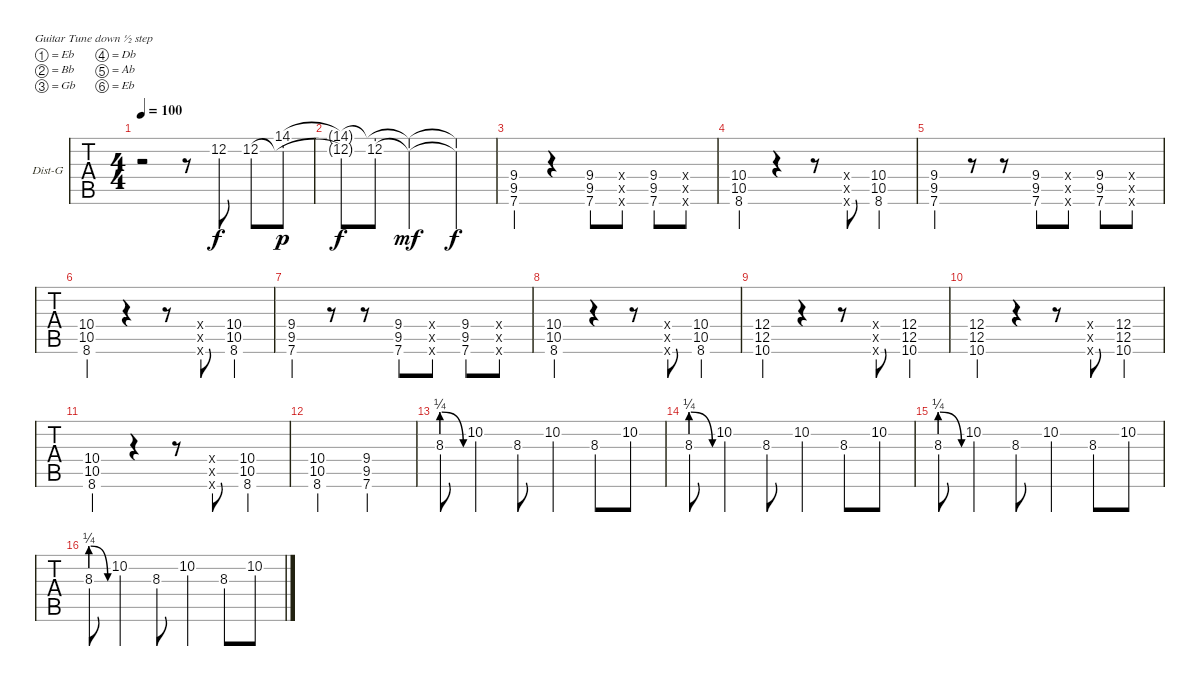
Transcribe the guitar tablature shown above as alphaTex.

\bracketExtendMode groupsimilarinstruments
\firstSystemTrackNameOrientation horizontal
\otherSystemsTrackNameOrientation horizontal
\track ("Distortion Guitar" "Dist-G") {instrument overdrivenguitar}
\staff {tabs}
\tuning (Eb4 Bb3 Gb3 Db3 Ab2 Eb2)
\ts (4 4)
\tempo 100
\clef g2
\ks c
r.2{dy f} r.8 12.2.8 12.2.8 (14.1 12.2{t}).8{dy p} |
(12.2{t} 14.1{t}).8{dy f} (14.1{t} 12.2).8 (14.1{t} 12.2{t}).2{dy mf} (14.1{t} 12.2{t}).4{dy f} |
(9.4 9.5 7.6).4 r.4 (9.4 9.5 7.6).8 (9.4{x} 9.5{x} 7.6{x}).8 (9.4 9.5 7.6).8 (9.4{x} 9.5{x} 7.6{x}).8 |
(10.4 10.5 8.6).4 r.4 r.8 (0.4{x} 0.5{x} 0.6{x}).8 (10.4 10.5 8.6).4 |
(9.4 9.5 7.6).4 r.8 r.8 (9.4 9.5 7.6).8 (9.4{x} 9.5{x} 7.6{x}).8 (9.4 9.5 7.6).8 (9.4{x} 9.5{x} 7.6{x}).8 |
(10.4 10.5 8.6).4 r.4 r.8 (0.4{x} 0.5{x} 0.6{x}).8 (10.4 10.5 8.6).4 |
(9.4 9.5 7.6).4 r.8 r.8 (9.4 9.5 7.6).8 (9.4{x} 9.5{x} 7.6{x}).8 (9.4 9.5 7.6).8 (9.4{x} 9.5{x} 7.6{x}).8 |
(10.4 10.5 8.6).4 r.4 r.8 (0.4{x} 0.5{x} 0.6{x}).8 (10.4 10.5 8.6).4 |
(12.4 12.5 10.6).4 r.4 r.8 (0.4{x} 0.5{x} 0.6{x}).8 (12.4 12.5 10.6).4 |
(12.4 12.5 10.6).4 r.4 r.8 (0.4{x} 0.5{x} 0.6{x}).8 (12.4 12.5 10.6).4 |
(10.4 10.5 8.6).4 r.4 r.8 (0.4{x} 0.5{x} 0.6{x}).8 (10.4 10.5 8.6).4 |
(10.4 10.5 8.6).2 (9.4 9.5 7.6).2 |
8.3{be (prebendrelease 0 1 60 0)}.8 10.2.4 8.3.8 10.2.4 8.3.8 10.2.8 |
8.3{be (prebendrelease 0 1 60 0)}.8 10.2.4 8.3.8 10.2.4 8.3.8 10.2.8 |
8.3{be (prebendrelease 0 1 60 0)}.8 10.2.4 8.3.8 10.2.4 8.3.8 10.2.8 |
8.3{be (prebendrelease 0 1 60 0)}.8 10.2.4 8.3.8 10.2.4 8.3.8 10.2.8
